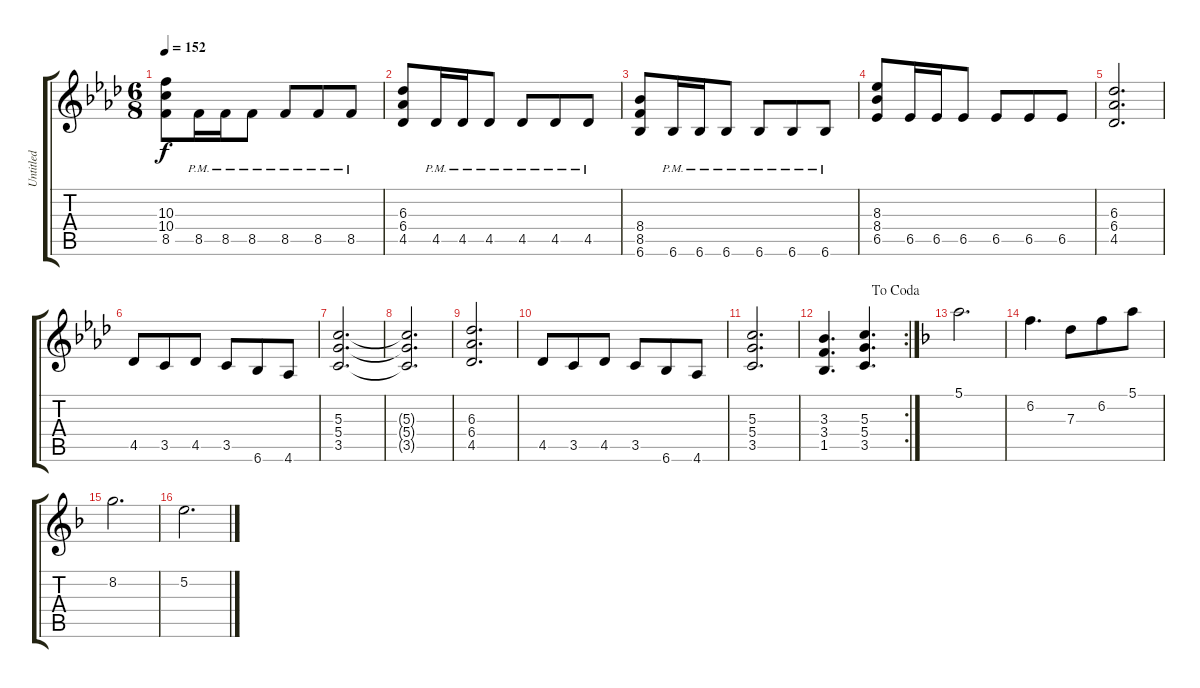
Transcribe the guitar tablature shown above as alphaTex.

\track ("Untitled" "Untitled") {instrument distortionguitar}
\staff {score tabs}
\tuning (E4 B3 G3 D3 A2 E2) {hide}
\ts (6 8)
\tempo 152
\clef g2
\ks ab
(10.3 10.4 8.5).8{dy f} 8.5{pm}.16 8.5{pm}.16 8.5{pm}.8 8.5{pm}.8 8.5{pm}.8 8.5{pm}.8 |
(6.3 6.4 4.5).8 4.5{pm}.16 4.5{pm}.16 4.5{pm}.8 4.5{pm}.8 4.5{pm}.8 4.5{pm}.8 |
(8.4 8.5 6.6).8 6.6{pm}.16 6.6{pm}.16 6.6{pm}.8 6.6{pm}.8 6.6{pm}.8 6.6{pm}.8 |
(8.3 8.4 6.5).8 6.5.16 6.5.16 6.5.8 6.5.8 6.5.8 6.5.8 |
(6.3 6.4 4.5).2{d} |
4.5.8 3.5.8 4.5.8 3.5.8 6.6.8 4.6.8 |
(5.3 5.4 3.5).2{d} |
(5.3{t} 5.4{t} 3.5{t}).2{d} |
(6.3 6.4 4.5).2{d} |
4.5.8 3.5.8 4.5.8 3.5.8 6.6.8 4.6.8 |
(5.3 5.4 3.5).2{d} |
\rc 2
\jump dacoda
(3.3 3.4 1.5).4{d} (5.3 5.4 3.5).4{d} |
\ks f
5.1.2{d} |
6.2.4{d} 7.3.8 6.2.8 5.1.8 |
8.2.2{d} |
5.2.2{d}
